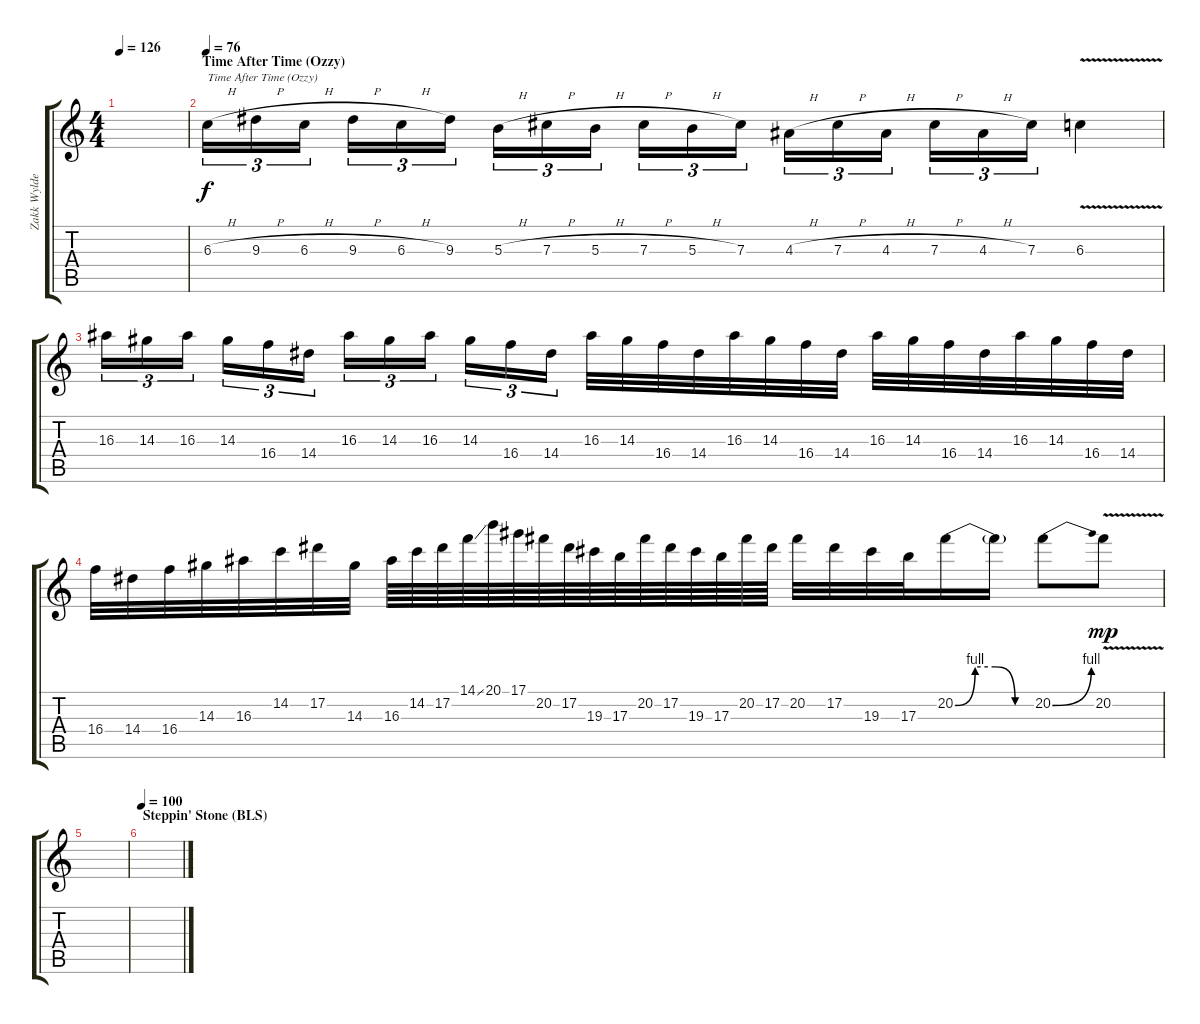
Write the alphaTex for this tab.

\track ("Zakk Wylde" "Zakk Wylde") {instrument overdrivenguitar}
\staff {score tabs}
\tuning (Eb4 Bb3 Gb3 Db3 Ab2 Eb2) {hide}
\ts (4 4)
\tempo 126
\clef g2
\ks c
|
\section ("" "Time After Time (Ozzy)")
\tempo 76
6.3{h}.16{tu (3 2) txt "Time After Time (Ozzy)" instrument overdrivenguitar} 9.3{h}.16{tu (3 2)} 6.3{h}.16{tu (3 2)} 9.3{h}.16{tu (3 2)} 6.3{h}.16{tu (3 2)} 9.3.16{tu (3 2)} 5.3{h}.16{tu (3 2)} 7.3{h}.16{tu (3 2)} 5.3{h}.16{tu (3 2)} 7.3{h}.16{tu (3 2)} 5.3{h}.16{tu (3 2)} 7.3.16{tu (3 2)} 4.3{h}.16{tu (3 2)} 7.3{h}.16{tu (3 2)} 4.3{h}.16{tu (3 2)} 7.3{h}.16{tu (3 2)} 4.3{h}.16{tu (3 2)} 7.3.16{tu (3 2)} 6.3{v}.4 |
16.3.16{tu (3 2)} 14.3.16{tu (3 2)} 16.3.16{tu (3 2)} 14.3.16{tu (3 2)} 16.4.16{tu (3 2)} 14.4.16{tu (3 2)} 16.3.16{tu (3 2)} 14.3.16{tu (3 2)} 16.3.16{tu (3 2)} 14.3.16{tu (3 2)} 16.4.16{tu (3 2)} 14.4.16{tu (3 2)} 16.3.32 14.3.32 16.4.32 14.4.32 16.3.32 14.3.32 16.4.32 14.4.32 16.3.32 14.3.32 16.4.32 14.4.32 16.3.32 14.3.32 16.4.32 14.4.32 |
16.4.32 14.4.32 16.4.32 14.3.32 16.3.32 14.2.32 17.2.32 14.3.32 16.3.64 14.2.64 17.2.64 14.1{ss}.64 20.1.64 17.1.64 20.2.64 17.2.64 19.3.64 17.3.64 20.2.64 17.2.64 19.3.64 17.3.64 20.2.64 17.2.64 20.2.32 17.2.32 19.3.32 17.3.32 20.2{be (custom 0 0 15 4 30 4 45 0 60 0)}.16 20.2{t}.16 20.2{be (bend 0 0 60 4)}.8 20.2{v}.8{dy mp} |
|
\section ("" "Steppin' Stone (BLS)")
\tempo 100
